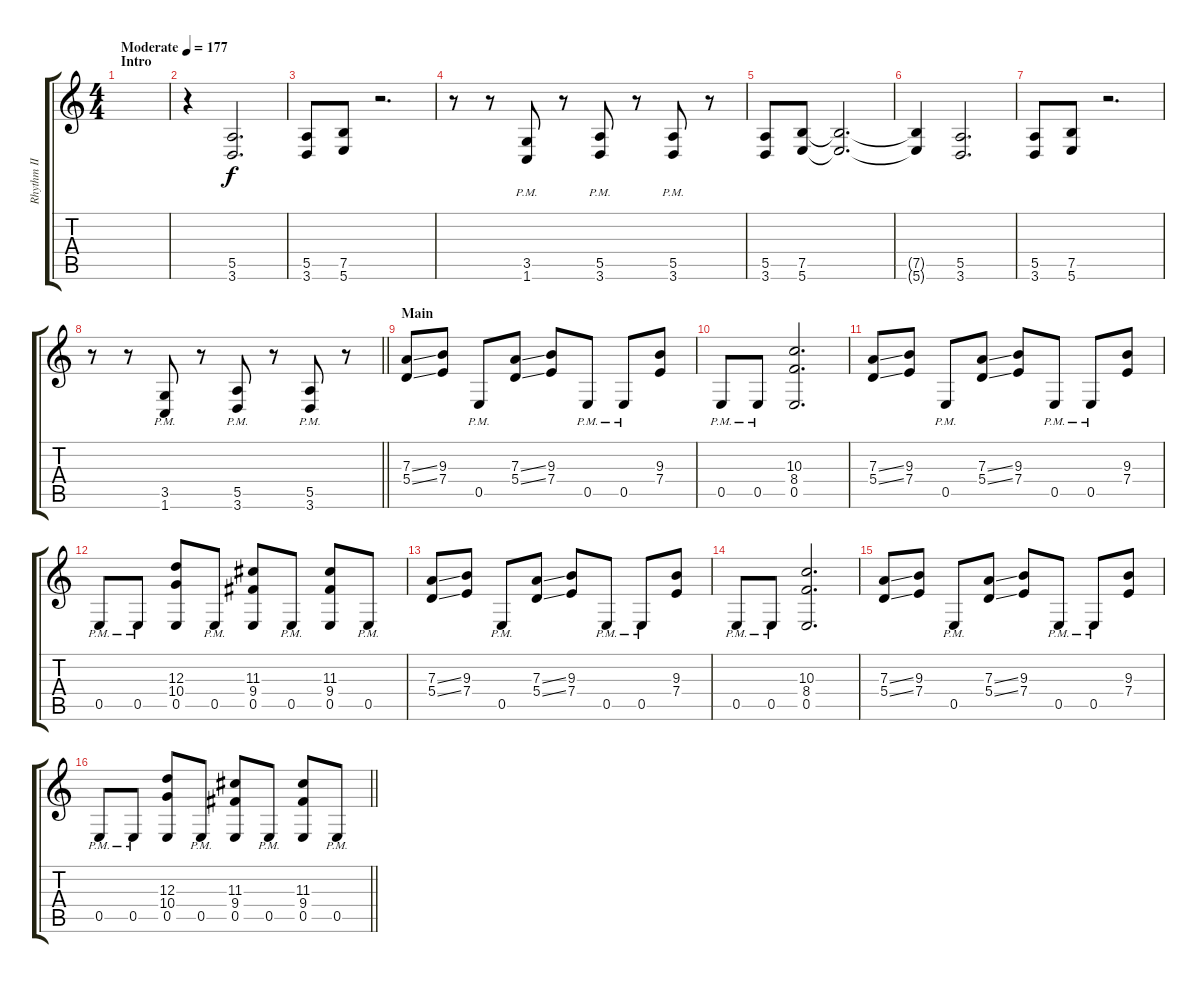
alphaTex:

\track ("Rhythm II" "Rhythm II") {instrument distortionguitar}
\staff {score tabs}
\tuning (B3 Gb3 D3 A2 E2 B1) {hide}
\ts (4 4)
\section ("" "Intro")
\tempo (177 "Moderate")
\clef g2
\ks c
|
r.4 (5.5 3.6).2{d} |
(5.5 3.6).8 (7.5 5.6).8 r.2{d} |
r.8 r.8 (3.5{pm} 1.6{pm}).8 r.8 (5.5{pm} 3.6{pm}).8 r.8 (5.5{pm} 3.6{pm}).8 r.8 |
(5.5 3.6).8 (7.5 5.6).8 (7.5{t} 5.6{t}).2{d} |
(7.5{t} 5.6{t}).4 (5.5 3.6).2{d} |
(5.5 3.6).8 (7.5 5.6).8 r.2{d} |
\barLineRight lightlight
r.8 r.8 (3.5{pm} 1.6{pm}).8 r.8 (5.5{pm} 3.6{pm}).8 r.8 (5.5{pm} 3.6{pm}).8 r.8 |
\section ("" "Main")
(7.3{ss} 5.4{ss}).8 (9.3 7.4).8 0.5{pm}.8 (7.3{ss} 5.4{ss}).8 (9.3 7.4).8 0.5{pm}.8 0.5{pm}.8 (9.3 7.4).8 |
0.5{pm}.8 0.5{pm}.8 (10.3 8.4 0.5).2{d} |
(7.3{ss} 5.4{ss}).8 (9.3 7.4).8 0.5{pm}.8 (7.3{ss} 5.4{ss}).8 (9.3 7.4).8 0.5{pm}.8 0.5{pm}.8 (9.3 7.4).8 |
0.5{pm}.8 0.5{pm}.8 (12.3 10.4 0.5).8 0.5{pm}.8 (11.3 9.4 0.5).8 0.5{pm}.8 (11.3 9.4 0.5).8 0.5{pm}.8 |
(7.3{ss} 5.4{ss}).8 (9.3 7.4).8 0.5{pm}.8 (7.3{ss} 5.4{ss}).8 (9.3 7.4).8 0.5{pm}.8 0.5{pm}.8 (9.3 7.4).8 |
0.5{pm}.8 0.5{pm}.8 (10.3 8.4 0.5).2{d} |
(7.3{ss} 5.4{ss}).8 (9.3 7.4).8 0.5{pm}.8 (7.3{ss} 5.4{ss}).8 (9.3 7.4).8 0.5{pm}.8 0.5{pm}.8 (9.3 7.4).8 |
\barLineRight lightlight
0.5{pm}.8 0.5{pm}.8 (12.3 10.4 0.5).8 0.5{pm}.8 (11.3 9.4 0.5).8 0.5{pm}.8 (11.3 9.4 0.5).8 0.5{pm}.8
